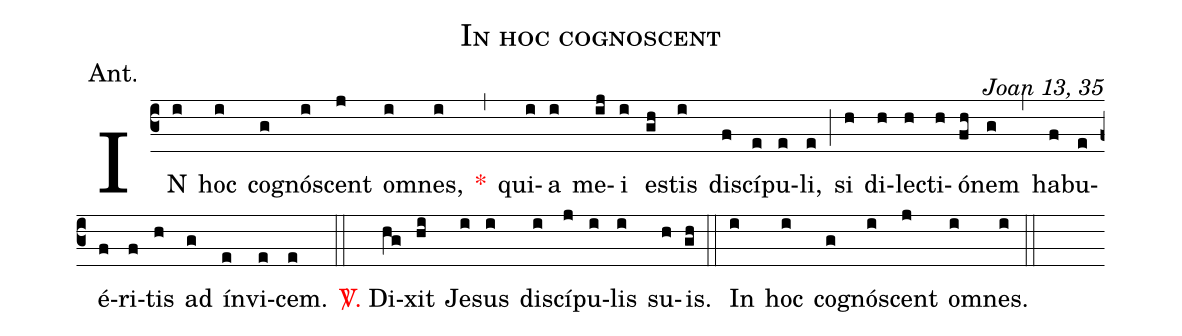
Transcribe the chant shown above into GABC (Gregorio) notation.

name:In hoc cognoscent;
annotation:Ant.;
mode:VII.;
office-part:Antiphon;
commentary:Joan 13, 35;
%%
(c3) IN(i) hoc(i) co(g)gnó(i)scent(j) om(i)nes,(i) <v>\red{*}</v>(,) qui(i)a(i) me(ij)i(i) es(gh)tis(i) di(f)scí(e)pu(e)li,(e) (;) si(h) di(h)lec(h)ti(h)ó(fh)nem(g) (,) ha(f)bu(e)é(f)ri(f)tis(h) ad(g) ín(e)vi(e)cem.(e) (::) <v>\red{\Vbar.}</v> Di(hg)xit(hi) Je(i)sus(i) di(i)scí(j)pu(i)lis(i) su(h)is.(gh) (::) In(i) hoc(i) co(g)gnó(i)scent(j) om(i)nes.(i) (::)
